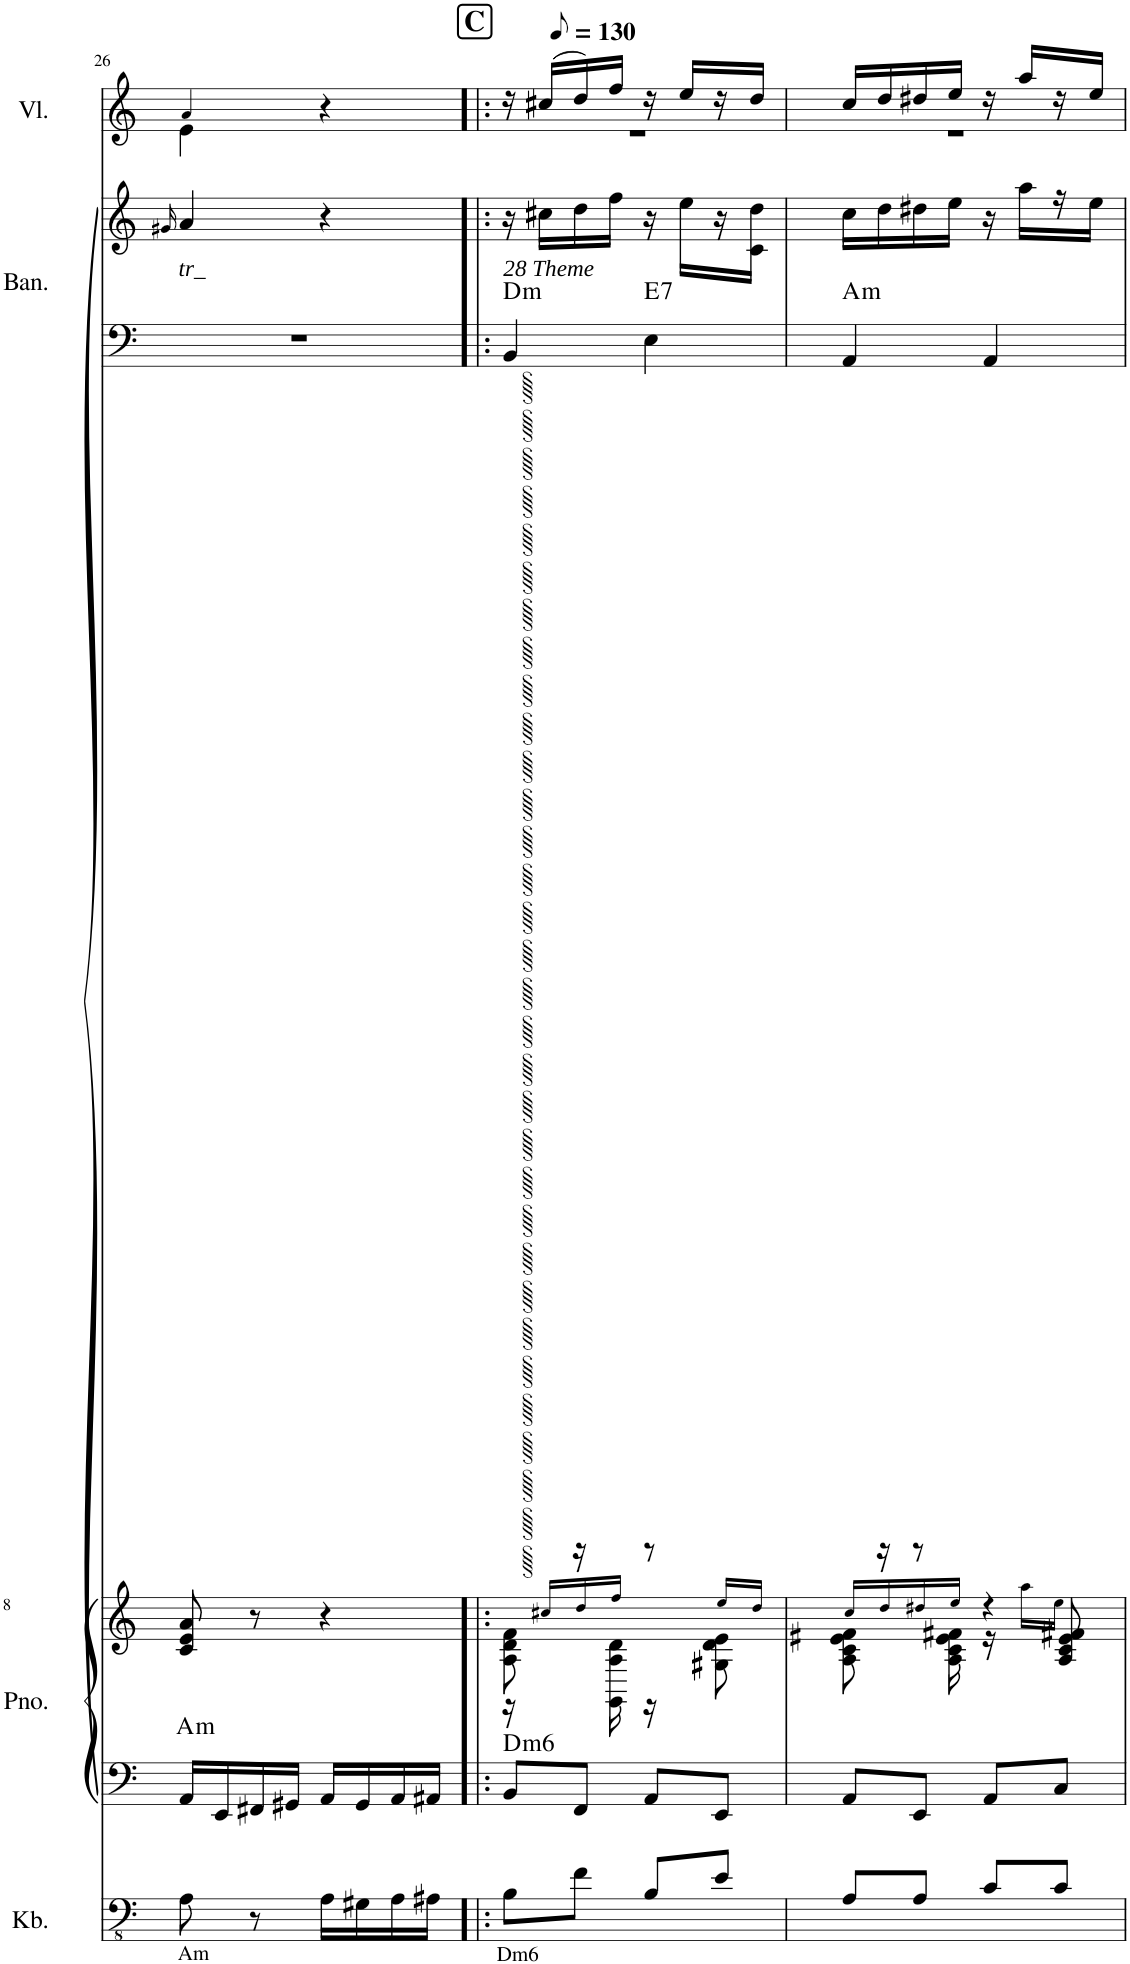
**kern	**kern	**harte	**kern	**kern	**harte	**kern	**kern
*part6	*part5	*part5	*part4	*part3	*part3	*part2	*part1
*staff6	*staff5	*	*staff4	*staff3	*	*staff2	*staff1
*I"Kontrabass	*I"Piano	*	*I"Piano	*I"Bandoneon	*	*I"Bandoneon	*I"Violine
*I'Kb.	*I'Pno.	*	*I'Pno.	*I'Ban.	*	*I'Ban.	*I'Vl.
!!LO:PB:g=z
*clefFv4	*clefF4	*	*clefG2	*clefF4	*	*clefG2	*clefG2
*Trd7c12	*	*	*	*	*	*	*
*k[]	*k[]	*	*k[]	*k[]	*	*k[]	*k[]
*M4/8	*M4/8	*	*M4/8	*M4/8	*	*M4/8	*M4/8
=26	=26	=26	=26	=26	=26	=26	=26
.	.	.	.	.	.	16qg#X/	.
*	*	*	*	*	*	*	*^
!	!	!	!	!	!	!LO:TX:b:i:t=tr_	!	!
!LO:TX:b:t=Am	!	!LO:H:kt=m	!	!	!	!	!	!
8AA\	16AA/LL	A:min	8c/ 8e/ 8a/	2r	.	4a/	4a/	4e\
.	16EE/	.	.	.	.	.	.	.
8r	16FF#X/	.	8r	.	.	.	.	.
.	16GG#X/JJ	.	.	.	.	.	.	.
16AA\LL	16AA/LL	.	4r	.	.	4r	4r	4ryy
16GG#X\	16GG#/	.	.	.	.	.	.	.
16AA\	16AA/	.	.	.	.	.	.	.
16AA#X\JJ	16AA#X/JJ	.	.	.	.	.	.	.
=27!|:	=27!|:	=27!|:	=27!|:	=27!|:	=27!|:	=27!|:	=27!|:	=27!|:
!!LO:REH:place=s1:a:B:cj:fs=14:t=C	!!
*	*	*	*	*	*	*	*MM65	*
*	*	*	*^	*	*	*	*	*
!	!	!	!	!	!	!	!LO:TX:b:i:t=28 Theme	!	!
!LO:TX:b:t=Dm6	!	!LO:H:kt=m6	!	!	!	!LO:H:kt=m	!	!	!
8BB\L	8BB/L	D:min6	8A\ 8d\ 8f\	16r	4BB/	D:min	16r	16r	2r
.	.	.	.	16cc#X/LL	.	.	16cc#X\LL	(16cc#X/LL	.
8F\J	8FF/J	.	16r	16dd/	.	.	16dd\	16dd/)	.
.	.	.	16GG\ 16A\ 16d\	16ff/JJ	.	.	16ff\JJ	16ff/JJ	.
!	!	!	!	!	!	!LO:H:kt=7	!	!	!
8BB/L	8AA/L	.	8r	16r	4E\	E:7	16r	16r	.
.	.	.	.	16ryy	.	.	16ee\LL	16ee/LL	.
8E/J	8EE/J	.	8G#X\ 8d\ 8e\	16ee/LL	.	.	16r	16r	.
.	.	.	.	16dd/JJ	.	.	16c\ 16dd\JJ	16dd/JJ	.
=28	=28	=28	=28	=28	=28	=28	=28	=28	=28
!	!	!	!	!	!	!LO:H:kt=m	!	!	!
8AA/L	8AA/L	.	8A\ 8c\ 8e\ 8f#X\	16cc/LL	4AA/	A:min	16cc\LL	16cc/LL	2r
.	.	.	.	16dd/	.	.	16dd\	16dd/	.
8AA/J	8EE/J	.	16r	16dd#X/	.	.	16dd#X\	16dd#X/	.
.	.	.	8r	16ee/JJ	.	.	16ee\JJ	16ee/JJ	.
8C/L	8AA/L	.	.	16r	4AA/	.	16r	16r	.
.	.	.	16A\ 16c\ 16e\ 16f#X\	16aa\LL	.	.	16aa\LL	16aa/LL	.
8C/J	8C/J	.	4r	16ee\JJ	.	.	16r	16r	.
.	.	.	.	4ryy	.	.	16ee\JJ	16ee/JJ	.
4ryy	4ryy	.	.	.	4ryy	.	4ryy	4ryy	4ryy
.	.	.	8A/ 8c/ 8e/ 8f#X/	.	.	.	.	.	.
.	.	.	.	16ryy	.	.	.	.	.
*	*	*	*v	*v	*	*	*	*v	*v
=	=	=	=	=	=	=	=
*-	*-	*-	*-	*-	*-	*-	*-
